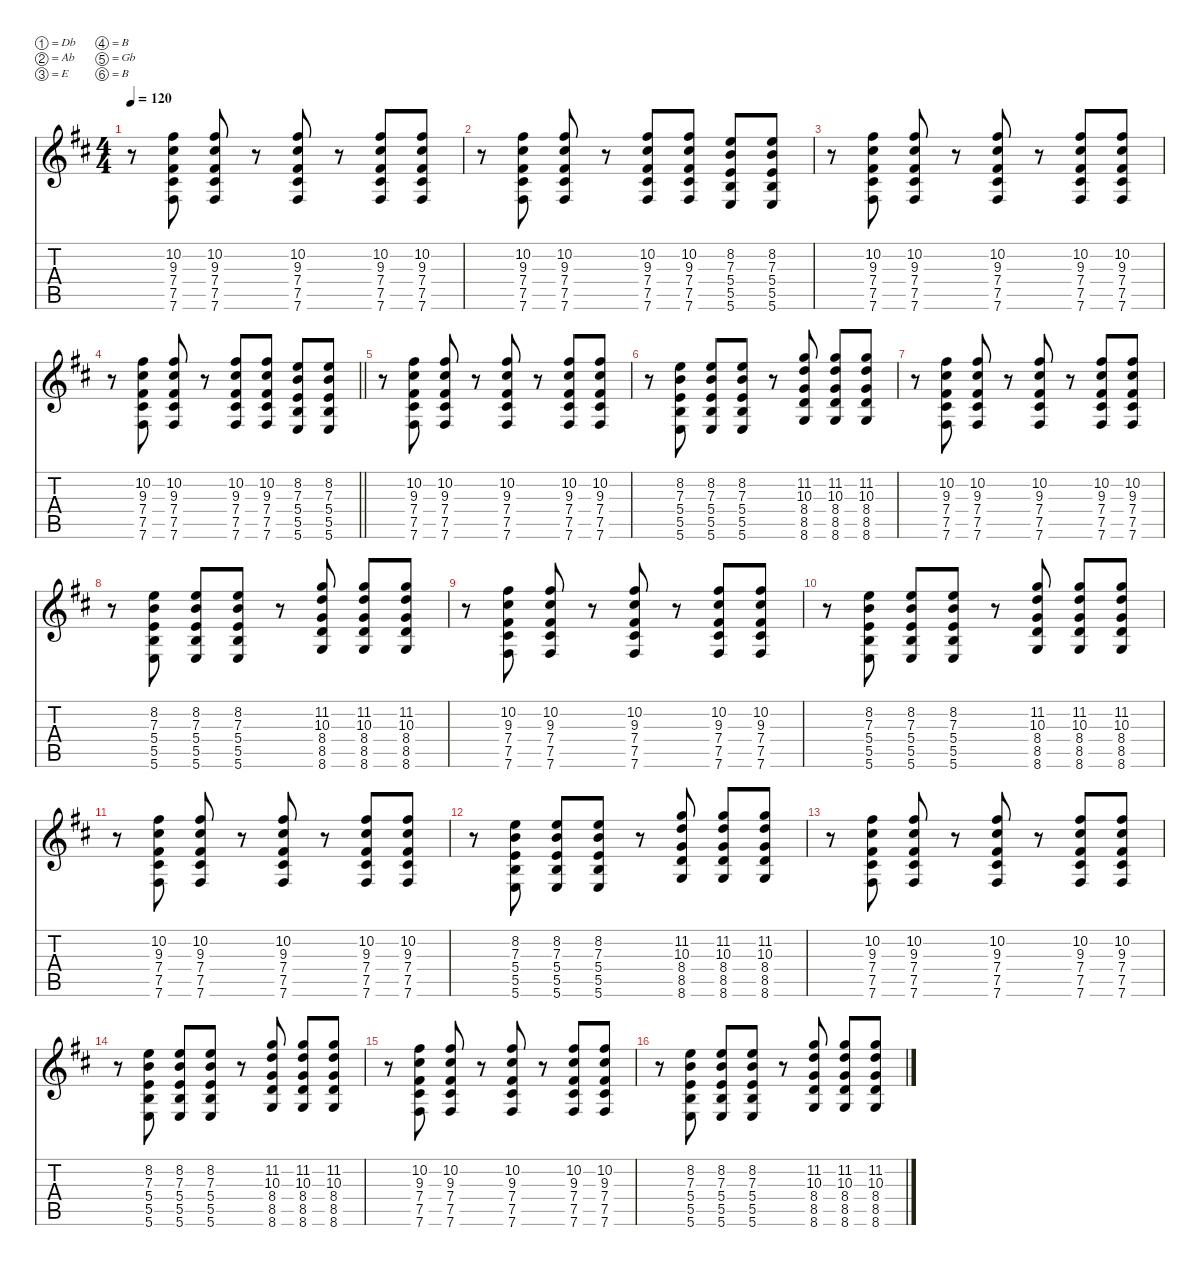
\defaultSystemsLayout 4
\hideDynamics
\bracketExtendMode nobrackets
\singleTrackTrackNamePolicy hidden
\multiTrackTrackNamePolicy hidden
\firstSystemTrackNameMode fullname
\firstSystemTrackNameOrientation horizontal
\otherSystemsTrackNameOrientation horizontal
\track ("Aaron Turner Dist" "dist.guit.") {defaultSystemsLayout 8 instrument overdrivenguitar}
\staff {score tabs}
\tuning (Db4 Ab3 E3 B2 Gb2 B1)
\ts (4 4)
\tempo 120
\clef g2
\ks bminor
r.8{dy f beam Down} (10.2{acc #} 9.3{acc #} 7.4{acc #} 7.5{acc #} 7.6{acc #}).8{beam Up} (10.2{acc #} 9.3{acc #} 7.4{acc #} 7.5{acc #} 7.6{acc #}).8{beam Up} r.8{beam Up} (10.2{acc #} 9.3{acc #} 7.4{acc #} 7.5{acc #} 7.6{acc #}).8{beam Up} r.8{beam Up} (10.2{acc #} 9.3{acc #} 7.4{acc #} 7.5{acc #} 7.6{acc #}).8{beam Up} (10.2{acc #} 9.3{acc #} 7.4{acc #} 7.5{acc #} 7.6{acc #}).8{beam Up} |
r.8{beam Down} (10.2{acc #} 9.3{acc #} 7.4{acc #} 7.5{acc #} 7.6{acc #}).8{beam Up} (10.2{acc #} 9.3{acc #} 7.4{acc #} 7.5{acc #} 7.6{acc #}).8{beam Up} r.8{beam Up} (10.2{acc #} 9.3{acc #} 7.4{acc #} 7.5{acc #} 7.6{acc #}).8{beam Up} (10.2{acc #} 9.3{acc #} 7.4{acc #} 7.5{acc #} 7.6{acc #}).8{beam Up} (8.2{acc forcenatural} 7.3{acc forcenatural} 5.4{acc forcenatural} 5.5{acc forcenatural} 5.6{acc forcenatural}).8{beam Up} (8.2{acc forcenatural} 7.3{acc forcenatural} 5.4{acc forcenatural} 5.5{acc forcenatural} 5.6{acc forcenatural}).8{beam Up} |
r.8{beam Down} (10.2{acc #} 9.3{acc #} 7.4{acc #} 7.5{acc #} 7.6{acc #}).8{beam Up} (10.2{acc #} 9.3{acc #} 7.4{acc #} 7.5{acc #} 7.6{acc #}).8{beam Up} r.8{beam Up} (10.2{acc #} 9.3{acc #} 7.4{acc #} 7.5{acc #} 7.6{acc #}).8{beam Up} r.8{beam Up} (10.2{acc #} 9.3{acc #} 7.4{acc #} 7.5{acc #} 7.6{acc #}).8{beam Up} (10.2{acc #} 9.3{acc #} 7.4{acc #} 7.5{acc #} 7.6{acc #}).8{beam Up} |
\barLineRight lightlight
r.8{beam Down} (10.2{acc #} 9.3{acc #} 7.4{acc #} 7.5{acc #} 7.6{acc #}).8{beam Up} (10.2{acc #} 9.3{acc #} 7.4{acc #} 7.5{acc #} 7.6{acc #}).8{beam Up} r.8{beam Up} (10.2{acc #} 9.3{acc #} 7.4{acc #} 7.5{acc #} 7.6{acc #}).8{beam Up} (10.2{acc #} 9.3{acc #} 7.4{acc #} 7.5{acc #} 7.6{acc #}).8{beam Up} (8.2{acc forcenatural} 7.3{acc forcenatural} 5.4{acc forcenatural} 5.5{acc forcenatural} 5.6{acc forcenatural}).8{beam Up} (8.2{acc forcenatural} 7.3{acc forcenatural} 5.4{acc forcenatural} 5.5{acc forcenatural} 5.6{acc forcenatural}).8{beam Up} |
r.8{instrument overdrivenguitar beam Down} (10.2{acc #} 9.3{acc #} 7.4{acc #} 7.5{acc #} 7.6{acc #}).8{beam Up} (10.2{acc #} 9.3{acc #} 7.4{acc #} 7.5{acc #} 7.6{acc #}).8{beam Up} r.8{beam Up} (10.2{acc #} 9.3{acc #} 7.4{acc #} 7.5{acc #} 7.6{acc #}).8{beam Up} r.8{beam Up} (10.2{acc #} 9.3{acc #} 7.4{acc #} 7.5{acc #} 7.6{acc #}).8{beam Up} (10.2{acc #} 9.3{acc #} 7.4{acc #} 7.5{acc #} 7.6{acc #}).8{beam Up} |
r.8{beam Down} (8.2{acc forcenatural} 7.3{acc forcenatural} 5.4{acc forcenatural} 5.5{acc forcenatural} 5.6{acc forcenatural}).8{beam Up} (8.2{acc forcenatural} 7.3{acc forcenatural} 5.4{acc forcenatural} 5.5{acc forcenatural} 5.6{acc forcenatural}).8{beam Up} (8.2{acc forcenatural} 7.3{acc forcenatural} 5.4{acc forcenatural} 5.5{acc forcenatural} 5.6{acc forcenatural}).8{beam Up} r.8{beam Up} (11.2{acc forcenatural} 10.3{acc forcenatural} 8.4{acc forcenatural} 8.5{acc forcenatural} 8.6{acc forcenatural}).8{beam Up} (11.2{acc forcenatural} 10.3{acc forcenatural} 8.4{acc forcenatural} 8.5{acc forcenatural} 8.6{acc forcenatural}).8{beam Up} (11.2{acc forcenatural} 10.3{acc forcenatural} 8.4{acc forcenatural} 8.5{acc forcenatural} 8.6{acc forcenatural}).8{beam Up} |
r.8{beam Down} (10.2{acc #} 9.3{acc #} 7.4{acc #} 7.5{acc #} 7.6{acc #}).8{beam Up} (10.2{acc #} 9.3{acc #} 7.4{acc #} 7.5{acc #} 7.6{acc #}).8{beam Up} r.8{beam Up} (10.2{acc #} 9.3{acc #} 7.4{acc #} 7.5{acc #} 7.6{acc #}).8{beam Up} r.8{beam Up} (10.2{acc #} 9.3{acc #} 7.4{acc #} 7.5{acc #} 7.6{acc #}).8{beam Up} (10.2{acc #} 9.3{acc #} 7.4{acc #} 7.5{acc #} 7.6{acc #}).8{beam Up} |
r.8{beam Down} (8.2{acc forcenatural} 7.3{acc forcenatural} 5.4{acc forcenatural} 5.5{acc forcenatural} 5.6{acc forcenatural}).8{beam Up} (8.2{acc forcenatural} 7.3{acc forcenatural} 5.4{acc forcenatural} 5.5{acc forcenatural} 5.6{acc forcenatural}).8{beam Up} (8.2{acc forcenatural} 7.3{acc forcenatural} 5.4{acc forcenatural} 5.5{acc forcenatural} 5.6{acc forcenatural}).8{beam Up} r.8{beam Up} (11.2{acc forcenatural} 10.3{acc forcenatural} 8.4{acc forcenatural} 8.5{acc forcenatural} 8.6{acc forcenatural}).8{beam Up} (11.2{acc forcenatural} 10.3{acc forcenatural} 8.4{acc forcenatural} 8.5{acc forcenatural} 8.6{acc forcenatural}).8{beam Up} (11.2{acc forcenatural} 10.3{acc forcenatural} 8.4{acc forcenatural} 8.5{acc forcenatural} 8.6{acc forcenatural}).8{beam Up} |
r.8{beam Down} (10.2{acc #} 9.3{acc #} 7.4{acc #} 7.5{acc #} 7.6{acc #}).8{beam Up} (10.2{acc #} 9.3{acc #} 7.4{acc #} 7.5{acc #} 7.6{acc #}).8{beam Up} r.8{beam Up} (10.2{acc #} 9.3{acc #} 7.4{acc #} 7.5{acc #} 7.6{acc #}).8{beam Up} r.8{beam Up} (10.2{acc #} 9.3{acc #} 7.4{acc #} 7.5{acc #} 7.6{acc #}).8{beam Up} (10.2{acc #} 9.3{acc #} 7.4{acc #} 7.5{acc #} 7.6{acc #}).8{beam Up} |
r.8{beam Down} (8.2{acc forcenatural} 7.3{acc forcenatural} 5.4{acc forcenatural} 5.5{acc forcenatural} 5.6{acc forcenatural}).8{beam Up} (8.2{acc forcenatural} 7.3{acc forcenatural} 5.4{acc forcenatural} 5.5{acc forcenatural} 5.6{acc forcenatural}).8{beam Up} (8.2{acc forcenatural} 7.3{acc forcenatural} 5.4{acc forcenatural} 5.5{acc forcenatural} 5.6{acc forcenatural}).8{beam Up} r.8{beam Up} (11.2{acc forcenatural} 10.3{acc forcenatural} 8.4{acc forcenatural} 8.5{acc forcenatural} 8.6{acc forcenatural}).8{beam Up} (11.2{acc forcenatural} 10.3{acc forcenatural} 8.4{acc forcenatural} 8.5{acc forcenatural} 8.6{acc forcenatural}).8{beam Up} (11.2{acc forcenatural} 10.3{acc forcenatural} 8.4{acc forcenatural} 8.5{acc forcenatural} 8.6{acc forcenatural}).8{beam Up} |
r.8{beam Down} (10.2{acc #} 9.3{acc #} 7.4{acc #} 7.5{acc #} 7.6{acc #}).8{beam Up} (10.2{acc #} 9.3{acc #} 7.4{acc #} 7.5{acc #} 7.6{acc #}).8{beam Up} r.8{beam Up} (10.2{acc #} 9.3{acc #} 7.4{acc #} 7.5{acc #} 7.6{acc #}).8{beam Up} r.8{beam Up} (10.2{acc #} 9.3{acc #} 7.4{acc #} 7.5{acc #} 7.6{acc #}).8{beam Up} (10.2{acc #} 9.3{acc #} 7.4{acc #} 7.5{acc #} 7.6{acc #}).8{beam Up} |
r.8{beam Down} (8.2{acc forcenatural} 7.3{acc forcenatural} 5.4{acc forcenatural} 5.5{acc forcenatural} 5.6{acc forcenatural}).8{beam Up} (8.2{acc forcenatural} 7.3{acc forcenatural} 5.4{acc forcenatural} 5.5{acc forcenatural} 5.6{acc forcenatural}).8{beam Up} (8.2{acc forcenatural} 7.3{acc forcenatural} 5.4{acc forcenatural} 5.5{acc forcenatural} 5.6{acc forcenatural}).8{beam Up} r.8{beam Up} (11.2{acc forcenatural} 10.3{acc forcenatural} 8.4{acc forcenatural} 8.5{acc forcenatural} 8.6{acc forcenatural}).8{beam Up} (11.2{acc forcenatural} 10.3{acc forcenatural} 8.4{acc forcenatural} 8.5{acc forcenatural} 8.6{acc forcenatural}).8{beam Up} (11.2{acc forcenatural} 10.3{acc forcenatural} 8.4{acc forcenatural} 8.5{acc forcenatural} 8.6{acc forcenatural}).8{beam Up} |
r.8{beam Down} (10.2{acc #} 9.3{acc #} 7.4{acc #} 7.5{acc #} 7.6{acc #}).8{beam Up} (10.2{acc #} 9.3{acc #} 7.4{acc #} 7.5{acc #} 7.6{acc #}).8{beam Up} r.8{beam Up} (10.2{acc #} 9.3{acc #} 7.4{acc #} 7.5{acc #} 7.6{acc #}).8{beam Up} r.8{beam Up} (10.2{acc #} 9.3{acc #} 7.4{acc #} 7.5{acc #} 7.6{acc #}).8{beam Up} (10.2{acc #} 9.3{acc #} 7.4{acc #} 7.5{acc #} 7.6{acc #}).8{beam Up} |
r.8{beam Down} (8.2{acc forcenatural} 7.3{acc forcenatural} 5.4{acc forcenatural} 5.5{acc forcenatural} 5.6{acc forcenatural}).8{beam Up} (8.2{acc forcenatural} 7.3{acc forcenatural} 5.4{acc forcenatural} 5.5{acc forcenatural} 5.6{acc forcenatural}).8{beam Up} (8.2{acc forcenatural} 7.3{acc forcenatural} 5.4{acc forcenatural} 5.5{acc forcenatural} 5.6{acc forcenatural}).8{beam Up} r.8{beam Up} (11.2{acc forcenatural} 10.3{acc forcenatural} 8.4{acc forcenatural} 8.5{acc forcenatural} 8.6{acc forcenatural}).8{beam Up} (11.2{acc forcenatural} 10.3{acc forcenatural} 8.4{acc forcenatural} 8.5{acc forcenatural} 8.6{acc forcenatural}).8{beam Up} (11.2{acc forcenatural} 10.3{acc forcenatural} 8.4{acc forcenatural} 8.5{acc forcenatural} 8.6{acc forcenatural}).8{beam Up} |
r.8{beam Down} (10.2{acc #} 9.3{acc #} 7.4{acc #} 7.5{acc #} 7.6{acc #}).8{beam Up} (10.2{acc #} 9.3{acc #} 7.4{acc #} 7.5{acc #} 7.6{acc #}).8{beam Up} r.8{beam Up} (10.2{acc #} 9.3{acc #} 7.4{acc #} 7.5{acc #} 7.6{acc #}).8{beam Up} r.8{beam Up} (10.2{acc #} 9.3{acc #} 7.4{acc #} 7.5{acc #} 7.6{acc #}).8{beam Up} (10.2{acc #} 9.3{acc #} 7.4{acc #} 7.5{acc #} 7.6{acc #}).8{beam Up} |
r.8{beam Down} (8.2{acc forcenatural} 7.3{acc forcenatural} 5.4{acc forcenatural} 5.5{acc forcenatural} 5.6{acc forcenatural}).8{beam Up} (8.2{acc forcenatural} 7.3{acc forcenatural} 5.4{acc forcenatural} 5.5{acc forcenatural} 5.6{acc forcenatural}).8{beam Up} (8.2{acc forcenatural} 7.3{acc forcenatural} 5.4{acc forcenatural} 5.5{acc forcenatural} 5.6{acc forcenatural}).8{beam Up} r.8{beam Up} (11.2{acc forcenatural} 10.3{acc forcenatural} 8.4{acc forcenatural} 8.5{acc forcenatural} 8.6{acc forcenatural}).8{beam Up} (11.2{acc forcenatural} 10.3{acc forcenatural} 8.4{acc forcenatural} 8.5{acc forcenatural} 8.6{acc forcenatural}).8{beam Up} (11.2{acc forcenatural} 10.3{acc forcenatural} 8.4{acc forcenatural} 8.5{acc forcenatural} 8.6{acc forcenatural}).8{beam Up}
